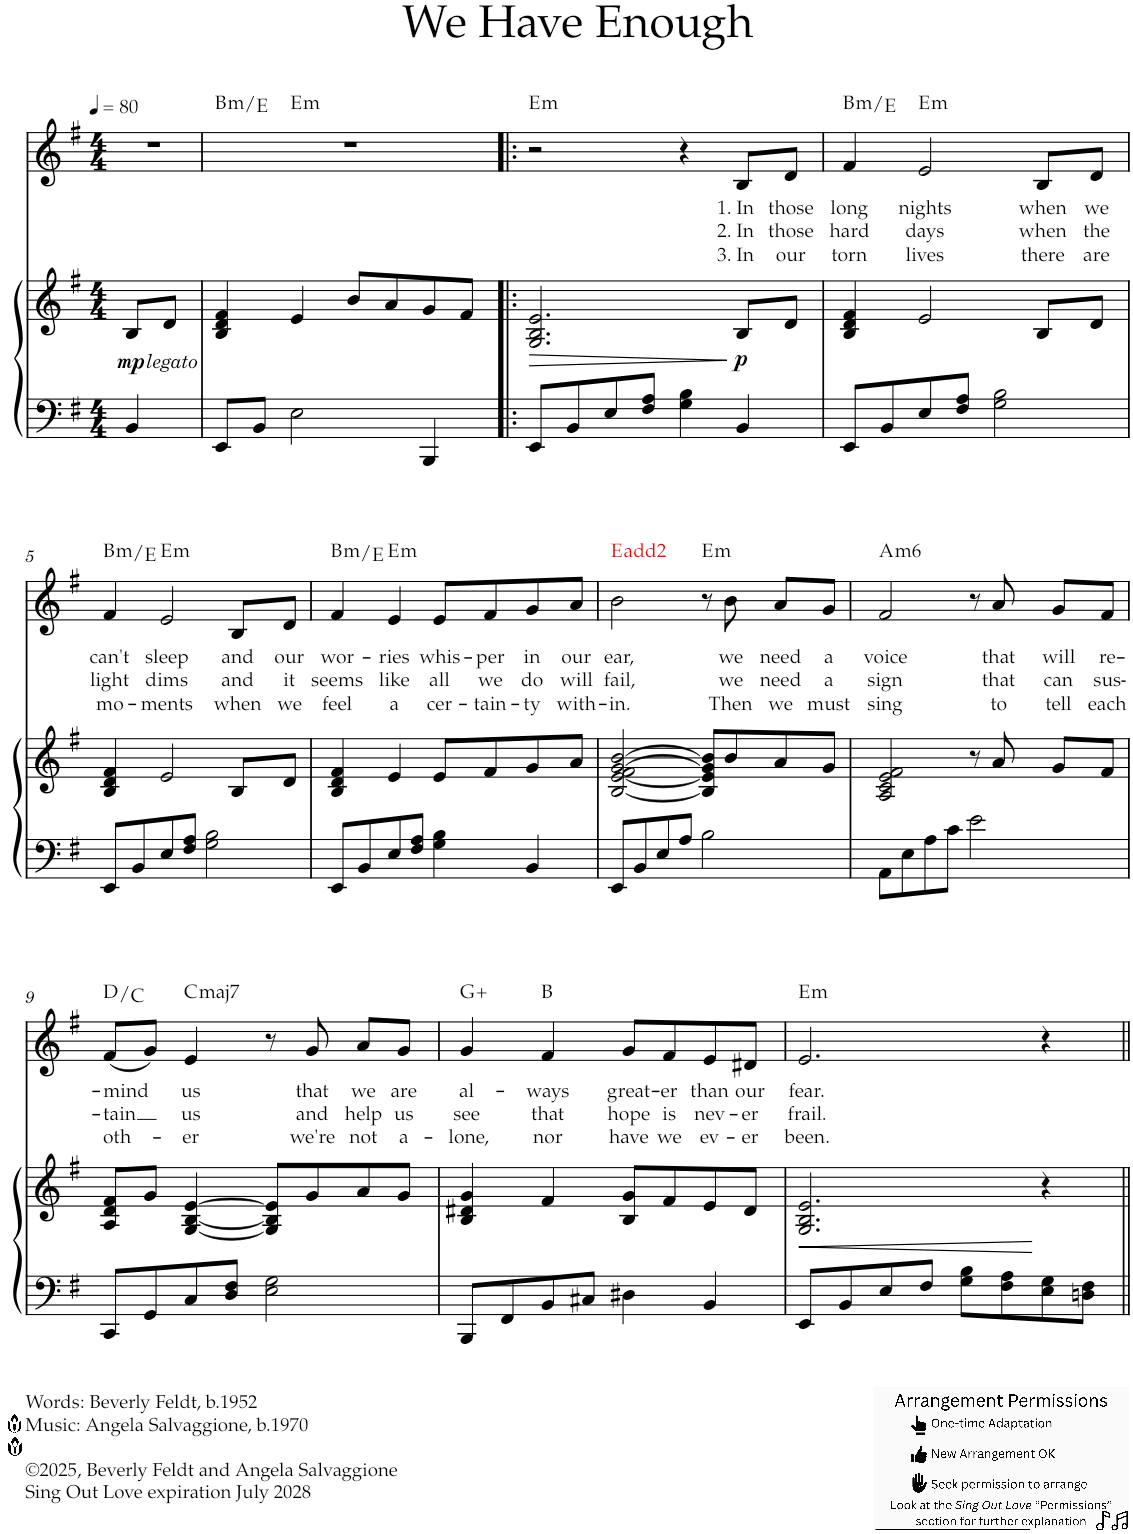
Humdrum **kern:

**kern	**kern	**dynam	**kern	**text	**text	**text	**harte
*part2	*part2	*part2	*part1	*part1	*part1	*part1	*part1
*staff3	*staff2	*staff2/3	*staff1	*staff1	*staff1	*staff1	*
*I"P3	*	*	*I"Violin	*	*	*	*
*	*	*	*I'Vln	*	*	*	*
*clefF4	*clefG2	*	*clefG2	*	*	*	*
*k[f#]	*k[f#]	*	*k[f#]	*	*	*	*
*G:	*G:	*	*G:	*	*	*	*
*M4/4	*M4/4	*	*M4/4	*	*	*	*
*MM80	*MM80	*	*MM80	*	*	*	*
=1	=1	=1	=1	=1	=1	=1	=1
!	!	!LO:DY:b	!	!	!	!	!
4BB/	8B/L	mp	1r	.	.	.	.
!	!LO:TX:b:i:t=legato	!	!	!	!	!	!
.	8d/J	.	.	.	.	.	.
2.ryy	2.ryy	.	.	.	.	.	.
=2	=2	=2	=2	=2	=2	=2	=2
!	!	!	!	!	!	!	!LO:H:kt=m
*	*	*	*^	*	*	*	*
8EE/L	4B/ 4d/ 4f#/	.	1r	4ryy	.	.	.	B:min/4
8BB/J	.	.	.	.	.	.	.	.
!	!	!	!	!	!	!	!	!LO:H:kt=m
2E\	4e/	.	.	2.ryy	.	.	.	E:min
.	8b/L	.	.	.	.	.	.	.
.	8a/	.	.	.	.	.	.	.
4BBB/	8g/	.	.	.	.	.	.	.
.	8f#/J	.	.	.	.	.	.	.
=3!|:	=3!|:	=3!|:	=3!|:	=3!|:	=3!|:	=3!|:	=3!|:	=3!|:
!	!	!LO:HP:b	!	!	!	!	!	!LO:H:kt=m
*	*	*	*v	*v	*	*	*	*
8EE/L	2.G/ 2.B/ 2.e/	>	2r	.	.	.	E:min
8BB/	.	.	.	.	.	.	.
8E/	.	.	.	.	.	.	.
8F#/ 8A/J	.	.	.	.	.	.	.
4G\ 4B\	.	.	4r	.	.	.	.
!	!	!LO:DY:n=1:b	!	!LO:LY:b	!LO:LY:b	!LO:LY:b	!
4BB/	8B/L	] p	8B/L	1. In	2. In	3. In	.
!	!	!	!	!LO:LY:b	!LO:LY:b	!LO:LY:b	!
.	8d/J	.	8d/J	those	those	our	.
=4	=4	=4	=4	=4	=4	=4	=4
!	!	!	!	!LO:LY:b	!LO:LY:b	!LO:LY:b	!LO:H:kt=m
8EE/L	4B/ 4d/ 4f#/	.	4f#/	long	hard	torn	B:min/4
8BB/	.	.	.	.	.	.	.
!	!	!	!	!LO:LY:b	!LO:LY:b	!LO:LY:b	!LO:H:kt=m
8E/	2e/	.	2e/	nights	days	lives	E:min
8F#/ 8A/J	.	.	.	.	.	.	.
2G\ 2B\	.	.	.	.	.	.	.
!	!	!	!	!LO:LY:b	!LO:LY:b	!LO:LY:b	!
.	8B/L	.	8B/L	when	when	there	.
!	!	!	!	!LO:LY:b	!LO:LY:b	!LO:LY:b	!
.	8d/J	.	8d/J	we	the	are	.
!!LO:LB:g=z
=5	=5	=5	=5	=5	=5	=5	=5
!	!	!	!	!LO:LY:b	!LO:LY:b	!LO:LY:b	!LO:H:kt=m
8EE/L	4B/ 4d/ 4f#/	.	4f#/	can't	light	mo-	B:min/4
8BB/	.	.	.	.	.	.	.
!	!	!	!	!LO:LY:b	!LO:LY:b	!LO:LY:b	!LO:H:kt=m
8E/	2e/	.	2e/	sleep	dims	-ments	E:min
8F#/ 8A/J	.	.	.	.	.	.	.
2G\ 2B\	.	.	.	.	.	.	.
!	!	!	!	!LO:LY:b	!LO:LY:b	!LO:LY:b	!
.	8B/L	.	8B/L	and	and	when	.
!	!	!	!	!LO:LY:b	!LO:LY:b	!LO:LY:b	!
.	8d/J	.	8d/J	our	it	we	.
=6	=6	=6	=6	=6	=6	=6	=6
!	!	!	!	!LO:LY:b	!LO:LY:b	!LO:LY:b	!LO:H:kt=m
8EE/L	4B/ 4d/ 4f#/	.	4f#/	wor-	seems	feel	B:min/4
8BB/	.	.	.	.	.	.	.
!	!	!	!	!LO:LY:b	!LO:LY:b	!LO:LY:b	!LO:H:kt=m
8E/	4e/	.	4e/	-ries	like	a	E:min
8F#/ 8A/J	.	.	.	.	.	.	.
!	!	!	!	!LO:LY:b	!LO:LY:b	!LO:LY:b	!
4G\ 4B\	8e/L	.	8e/L	whis-	all	cer-	.
!	!	!	!	!LO:LY:b	!LO:LY:b	!LO:LY:b	!
.	8f#/	.	8f#/	-per	we	-tain-	.
!	!	!	!	!LO:LY:b	!LO:LY:b	!LO:LY:b	!
4BB/	8g/	.	8g/	in	do	-ty	.
!	!	!	!	!LO:LY:b	!LO:LY:b	!LO:LY:b	!
.	8a/J	.	8a/J	our	will	with-	.
=7	=7	=7	=7	=7	=7	=7	=7
!	!	!	!	!LO:LY:b	!LO:LY:b	!LO:LY:b	!
8EE/L	[<2B/ [<2e/ 2f#/ [>2g/ [>2b/	.	2b\	ear,	fail,	-in.	E:maj(2)
8BB/	.	.	.	.	.	.	.
8E/	.	.	.	.	.	.	.
8A/J	.	.	.	.	.	.	.
!	!	!	!	!	!	!	!LO:H:kt=m
2B\	8B/] 8e/] 8g/] 8b/]L	.	8r	.	.	.	E:min
!	!	!	!	!LO:LY:b	!LO:LY:b	!LO:LY:b	!
.	8b/	.	8b\	we	we	Then	.
!	!	!	!	!LO:LY:b	!LO:LY:b	!LO:LY:b	!
.	8a/	.	8a/L	need	need	we	.
!	!	!	!	!LO:LY:b	!LO:LY:b	!LO:LY:b	!
.	8g/J	.	8g/J	a	a	must	.
=8	=8	=8	=8	=8	=8	=8	=8
!	!	!	!	!LO:LY:b	!LO:LY:b	!LO:LY:b	!LO:H:kt=m6
8AA\L	2A/ 2c/ 2e/ 2f#/	.	2f#/	voice	sign	sing	A:min6
8E\	.	.	.	.	.	.	.
8A\	.	.	.	.	.	.	.
8c\J	.	.	.	.	.	.	.
2e\	8r	.	8r	.	.	.	.
!	!	!	!	!LO:LY:b	!LO:LY:b	!LO:LY:b	!
.	8a/	.	8a/	that	that	to	.
!	!	!	!	!LO:LY:b	!LO:LY:b	!LO:LY:b	!
.	8g/L	.	8g/L	will	can	tell	.
!	!	!	!	!LO:LY:b	!LO:LY:b	!LO:LY:b	!
.	8f#/J	.	8f#/J	re-	sus-	each	.
!!LO:LB:g=z
=9	=9	=9	=9	=9	=9	=9	=9
!	!	!	!	!LO:LY:b	!LO:LY:b	!LO:LY:b	!
8CC/L	8A/ 8d/ 8f#/L	.	(<8f#/L	-mind	-tain	oth-	D:maj/b7
8GG/	8g/J	.	8g/J)	.	.	.	.
!	!	!	!	!LO:LY:b	!LO:LY:b	!LO:LY:b	!LO:H:kt=maj7
8C/	[<4G/ [<4B/ [>4e/	.	4e/	us	us	-er	C:maj7
8D/ 8F#/J	.	.	.	.	.	.	.
2E\ 2G\	8G/] 8B/] 8e/]L	.	8r	.	.	.	.
!	!	!	!	!LO:LY:b	!LO:LY:b	!LO:LY:b	!
.	8g/	.	8g/	that	and	we're	.
!	!	!	!	!LO:LY:b	!LO:LY:b	!LO:LY:b	!
.	8a/	.	8a/L	we	help	not	.
!	!	!	!	!LO:LY:b	!LO:LY:b	!LO:LY:b	!
.	8g/J	.	8g/J	are	us	a-	.
=10	=10	=10	=10	=10	=10	=10	=10
!	!	!	!	!LO:LY:b	!LO:LY:b	!LO:LY:b	!
8BBB/L	4B/ 4d#X/ 4g/	.	4g/	al-	see	-lone,	G:aug
8FF#/	.	.	.	.	.	.	.
!	!	!	!	!LO:LY:b	!LO:LY:b	!LO:LY:b	!
8BB/	4f#/	.	4f#/	-ways	that	nor	B:maj
8C#X/J	.	.	.	.	.	.	.
!	!	!	!	!LO:LY:b	!LO:LY:b	!LO:LY:b	!
4D#X\	8B/ 8g/L	.	8g/L	great-	hope	have	.
!	!	!	!	!LO:LY:b	!LO:LY:b	!LO:LY:b	!
.	8f#/	.	8f#/	-er	is	we	.
!	!	!	!	!LO:LY:b	!LO:LY:b	!LO:LY:b	!
4BB/	8e/	.	8e/	than	nev-	ev-	.
!	!	!	!	!LO:LY:b	!LO:LY:b	!LO:LY:b	!
.	8d#/J	.	8d#X/J	our	-er	-er	.
=11	=11	=11	=11	=11	=11	=11	=11
!	!	!LO:HP:b	!	!LO:LY:b	!LO:LY:b	!LO:LY:b	!LO:H:kt=m
8EE/L	2.G/ 2.B/ 2.e/	<	2.e/	fear.	frail.	been.	E:min
8BB/	.	.	.	.	.	.	.
8E/	.	.	.	.	.	.	.
8F#/J	.	.	.	.	.	.	.
8G\ 8B\L	.	.	.	.	.	.	.
8F#\ 8A\	.	.	.	.	.	.	.
8E\ 8G\	4r	[	4r	.	.	.	.
8Dn\ 8F#\J	.	.	.	.	.	.	.
=||	=||	=||	=||	=||	=||	=||	=||
*-	*-	*-	*-	*-	*-	*-	*-
